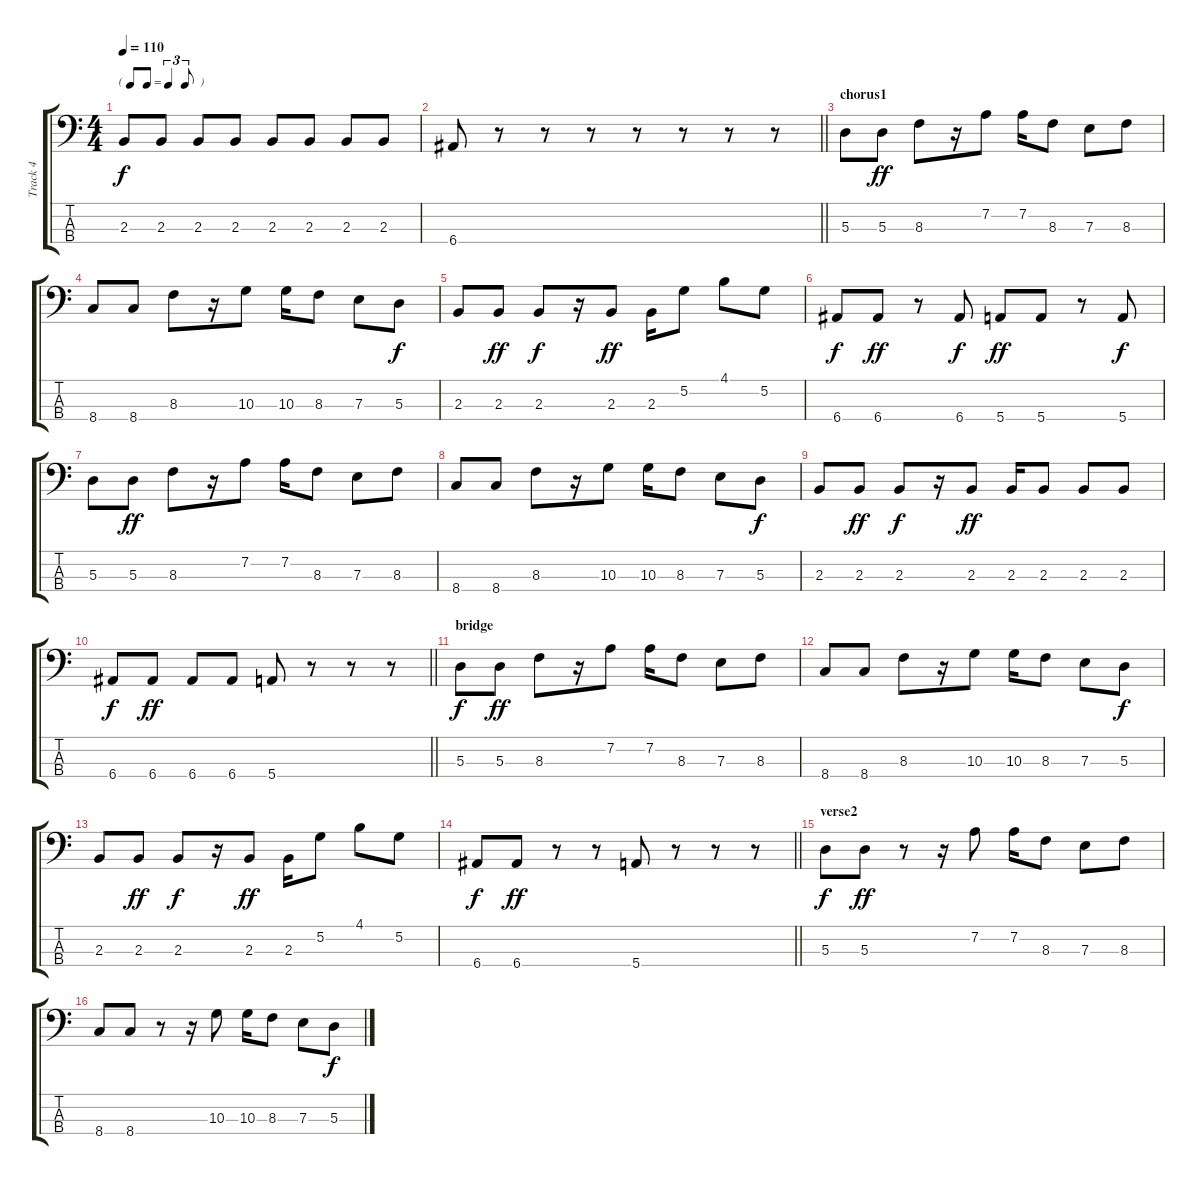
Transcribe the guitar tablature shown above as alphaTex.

\track ("Track 4" "Track 4") {instrument electricbassfinger}
\staff {score tabs}
\tuning (G2 D2 A1 E1) {hide}
\ts (4 4)
\tf triplet8th
\tempo 110
\clef f4
\ks c
2.3.8{dy f} 2.3.8 2.3.8 2.3.8 2.3.8 2.3.8 2.3.8 2.3.8 |
\barLineRight lightlight
6.4.8 r.8 r.8 r.8 r.8 r.8 r.8 r.8 |
\section ("" "chorus1")
5.3.8 5.3.8{dy ff} 8.3.8 r.16 7.2.8 7.2.16 8.3.8 7.3.8 8.3.8 |
8.4.8 8.4.8 8.3.8 r.16 10.3.8 10.3.16 8.3.8 7.3.8 5.3.8{dy f} |
2.3.8 2.3.8{dy ff} 2.3.8{dy f} r.16 2.3.8{dy ff} 2.3.16 5.2.8 4.1.8 5.2.8 |
6.4.8{dy f} 6.4.8{dy ff} r.8 6.4.8{dy f} 5.4.8{dy ff} 5.4.8 r.8 5.4.8{dy f} |
5.3.8 5.3.8{dy ff} 8.3.8 r.16 7.2.8 7.2.16 8.3.8 7.3.8 8.3.8 |
8.4.8 8.4.8 8.3.8 r.16 10.3.8 10.3.16 8.3.8 7.3.8 5.3.8{dy f} |
2.3.8 2.3.8{dy ff} 2.3.8{dy f} r.16 2.3.8{dy ff} 2.3.16 2.3.8 2.3.8 2.3.8 |
\barLineRight lightlight
6.4.8{dy f} 6.4.8{dy ff} 6.4.8 6.4.8 5.4.8 r.8 r.8 r.8 |
\section ("" "bridge")
5.3.8{dy f} 5.3.8{dy ff} 8.3.8 r.16 7.2.8 7.2.16 8.3.8 7.3.8 8.3.8 |
8.4.8 8.4.8 8.3.8 r.16 10.3.8 10.3.16 8.3.8 7.3.8 5.3.8{dy f} |
2.3.8 2.3.8{dy ff} 2.3.8{dy f} r.16 2.3.8{dy ff} 2.3.16 5.2.8 4.1.8 5.2.8 |
\barLineRight lightlight
6.4.8{dy f} 6.4.8{dy ff} r.8 r.8 5.4.8 r.8 r.8 r.8 |
\section ("" "verse2")
5.3.8{dy f} 5.3.8{dy ff} r.8 r.16 7.2.8 7.2.16 8.3.8 7.3.8 8.3.8 |
8.4.8 8.4.8 r.8 r.16 10.3.8 10.3.16 8.3.8 7.3.8 5.3.8{dy f}
